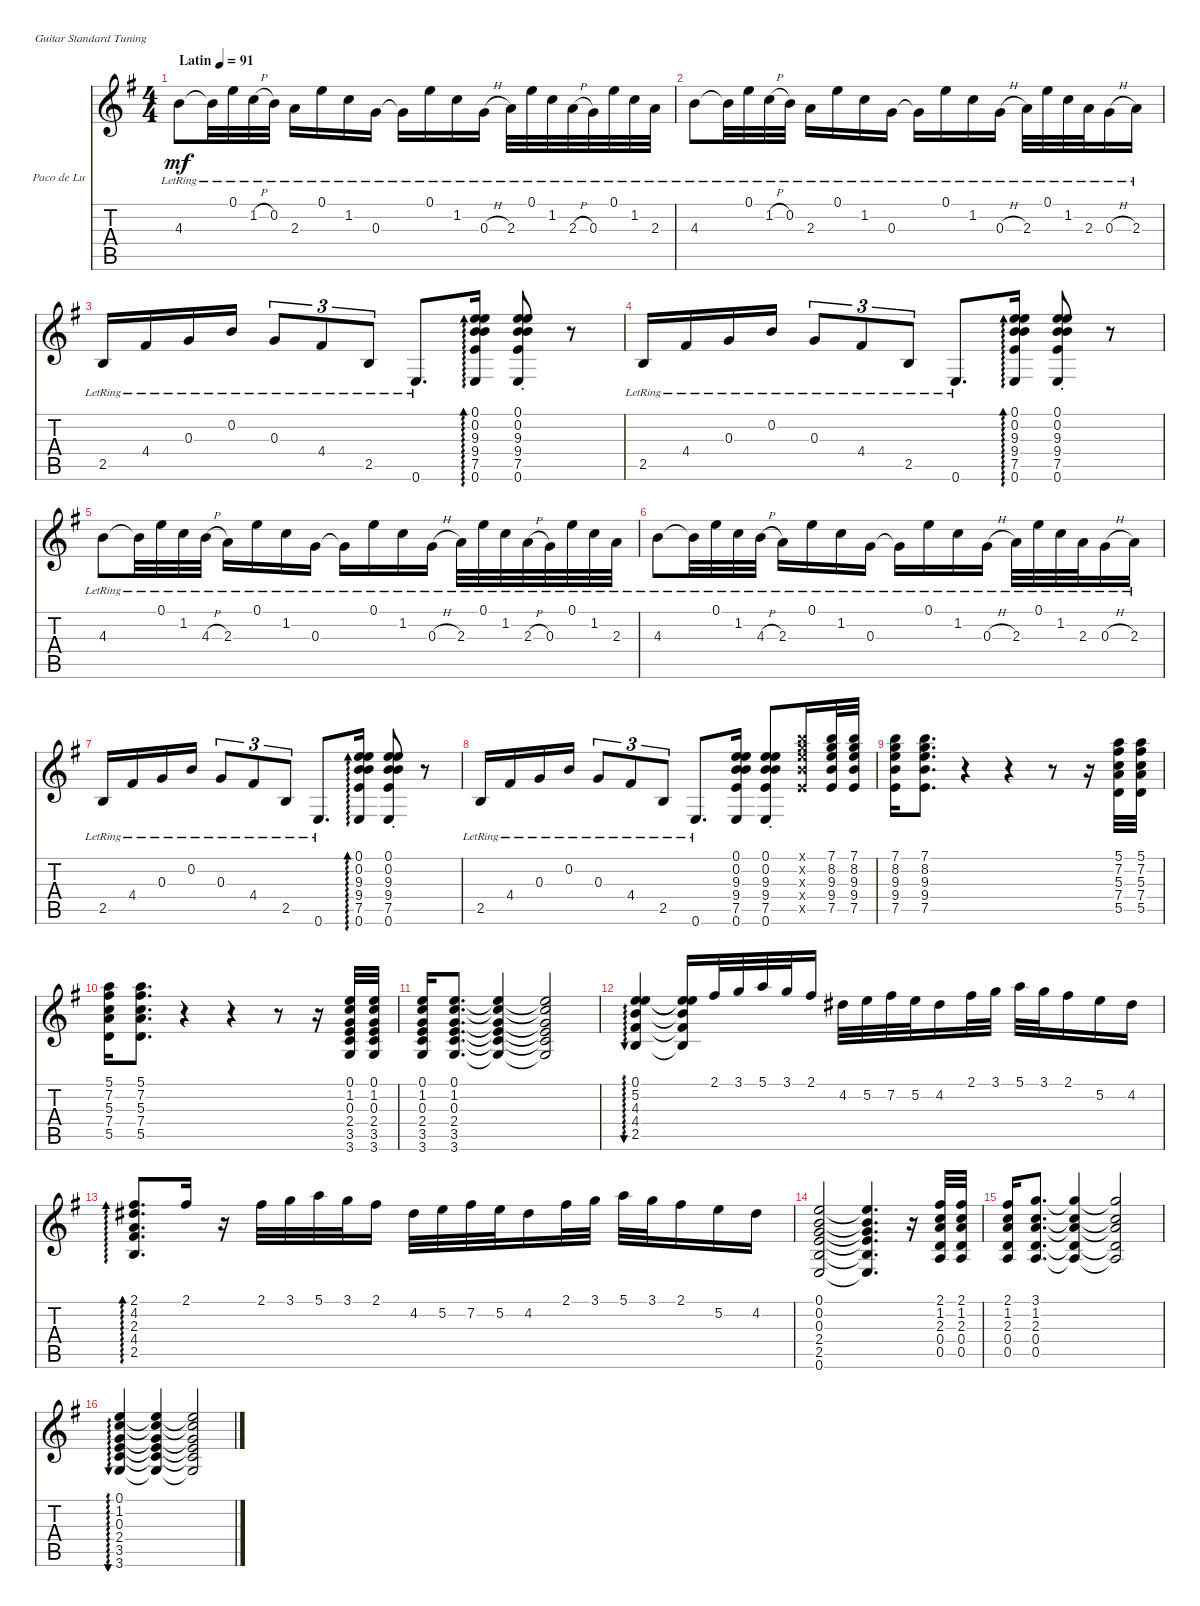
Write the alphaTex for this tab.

\bracketExtendMode nobrackets
\firstSystemTrackNameOrientation horizontal
\otherSystemsTrackNameOrientation horizontal
\track ("Paco de Lucía (Nylon)" "Paco de Lu") {instrument acousticguitarnylon}
\staff {score tabs}
\tuning (E4 B3 G3 D3 A2 E2)
\ts (4 4)
\section ("" "")
\tempo (91 "Latin")
\clef g2
\ks g
4.3{lr}.8{dy mf instrument acousticguitarnylon} 4.3{lr t}.32 0.1{lr}.32 1.2{h lr}.32 0.2{lr}.32 2.3{lr}.16 0.1{lr}.16 1.2{lr}.16 0.3{lr}.16 0.3{lr t}.16 0.1{lr}.16 1.2{lr}.16 0.3{h lr}.16 2.3{lr}.32 0.1{lr}.32 1.2{lr}.32 2.3{h lr}.32 0.3{lr}.32 0.1{lr}.32 1.2{lr}.32 2.3{lr}.32 |
4.3{lr}.8 4.3{lr t}.32 0.1{lr}.32 1.2{h lr}.32 0.2{lr}.32 2.3{lr}.16 0.1{lr}.16 1.2{lr}.16 0.3{lr}.16 0.3{lr t}.16 0.1{lr}.16 1.2{lr}.16 0.3{h lr}.16 2.3{lr}.32 0.1{lr}.32 1.2{lr}.32 2.3{lr}.32 0.3{h lr}.16 2.3{lr}.16 |
2.5{lr}.16 4.4{lr}.16 0.3{lr}.16 0.2{lr}.16 0.3{lr}.8{tu (3 2)} 4.4{lr}.8{tu (3 2)} 2.5{lr}.8{tu (3 2)} 0.6{lr}.8{d} (0.1 9.3 0.2 9.4 7.5 0.6).16{ad 0} (0.1{st} 9.3{st} 0.2{st} 9.4{st} 7.5{st} 0.6{st}).8 r.8 |
2.5{lr}.16 4.4{lr}.16 0.3{lr}.16 0.2{lr}.16 0.3{lr}.8{tu (3 2)} 4.4{lr}.8{tu (3 2)} 2.5{lr}.8{tu (3 2)} 0.6{lr}.8{d} (0.1 9.3 0.2 9.4 7.5 0.6).16{ad 0} (0.1{st} 9.3{st} 0.2{st} 9.4{st} 7.5{st} 0.6{st}).8 r.8 |
4.3{lr}.8 4.3{lr t}.32 0.1{lr}.32 1.2{lr}.32 4.3{h lr}.32 2.3{lr}.16 0.1{lr}.16 1.2{lr}.16 0.3{lr}.16 0.3{lr t}.16 0.1{lr}.16 1.2{lr}.16 0.3{h lr}.16 2.3{lr}.32 0.1{lr}.32 1.2{lr}.32 2.3{h lr}.32 0.3{lr}.32 0.1{lr}.32 1.2{lr}.32 2.3{lr}.32 |
4.3{lr}.8 4.3{lr t}.32 0.1{lr}.32 1.2{lr}.32 4.3{h lr}.32 2.3{lr}.16 0.1{lr}.16 1.2{lr}.16 0.3{lr}.16 0.3{lr t}.16 0.1{lr}.16 1.2{lr}.16 0.3{h lr}.16 2.3{lr}.32 0.1{lr}.32 1.2{lr}.32 2.3{lr}.32 0.3{h lr}.16 2.3{lr}.16 |
2.5{lr}.16 4.4{lr}.16 0.3{lr}.16 0.2{lr}.16 0.3{lr}.8{tu (3 2)} 4.4{lr}.8{tu (3 2)} 2.5{lr}.8{tu (3 2)} 0.6{lr}.8{d} (0.1 9.3 0.2 9.4 7.5 0.6).16{ad 0} (0.1{st} 9.3{st} 0.2{st} 9.4{st} 7.5{st} 0.6{st}).8 r.8 |
2.5{lr}.16 4.4{lr}.16 0.3{lr}.16 0.2{lr}.16 0.3{lr}.8{tu (3 2)} 4.4{lr}.8{tu (3 2)} 2.5{lr}.8{tu (3 2)} 0.6{lr}.8{d} (0.1 9.3 0.2 9.4 7.5 0.6).16 (0.1{st} 9.3{st} 0.2{st} 9.4{st} 7.5{st} 0.6{st}).8 (7.1{x} 8.2{x} 9.3{x} 9.4{x} 7.5{x}).16 (7.1 8.2 9.3 9.4 7.5).32 (7.1 8.2 9.3 9.4 7.5).32 |
(7.1 8.2 9.3 9.4 7.5).16 (7.1 8.2 9.3 9.4 7.5).8{d} r.4 r.4 r.8 r.16 (5.1 7.2 5.3 7.4 5.5).32 (5.1 7.2 5.3 7.4 5.5).32 |
(5.1 7.2 5.3 7.4 5.5).16 (5.1 7.2 5.3 7.4 5.5).8{d} r.4 r.4 r.8 r.16 (0.1 1.2 0.3 2.4 3.5 3.6).32 (0.1 1.2 0.3 2.4 3.5 3.6).32 |
(0.1 1.2 0.3 2.4 3.5 3.6).16 (0.1 1.2 0.3 2.4 3.5 3.6).8{d} (0.1{t} 1.2{t} 0.3{t} 2.4{t} 3.5{t} 3.6{t}).4 (0.1{t} 1.2{t} 0.3{t} 2.4{t} 3.5{t} 3.6{t}).2 |
(0.1 5.2 4.3 4.4 2.5).4{au 0} (0.1{t} 5.2{t} 4.3{t} 4.4{t} 2.5{t}).16 2.1.32 3.1.32 5.1.32 3.1.32 2.1.16 4.2.32 5.2.32 7.2.32 5.2.32 4.2.16 2.1.32 3.1.32 5.1.32 3.1.32 2.1.16 5.2.16 4.2.16 |
(2.1 4.2 2.3 4.4 2.5).8{d ad 0} 2.1.16 r.16 2.1.32 3.1.32 5.1.32 3.1.32 2.1.16 4.2.32 5.2.32 7.2.32 5.2.32 4.2.16 2.1.32 3.1.32 5.1.32 3.1.32 2.1.16 5.2.16 4.2.16 |
(0.1 0.2 0.3 2.4 2.5 0.6).2 (0.1{t} 0.2{t} 0.3{t} 2.4{t} 2.5{t} 0.6{t}).4{d} r.16 (2.1 1.2 2.3 0.4 0.5).32 (2.1 1.2 2.3 0.4 0.5).32 |
(2.1 1.2 2.3 0.4 0.5).16 (3.1 1.2 2.3 0.4 0.5).8{d} (3.1{t} 1.2{t} 2.3{t} 0.4{t} 0.5{t}).4 (3.1{t} 1.2{t} 2.3{t} 0.4{t} 0.5{t}).2 |
(0.1 1.2 0.3 2.4 3.5 3.6).4{au 0} (0.1{t} 1.2{t} 0.3{t} 2.4{t} 3.5{t} 3.6{t}).4 (0.1{t} 1.2{t} 0.3{t} 2.4{t} 3.5{t} 3.6{t}).2
